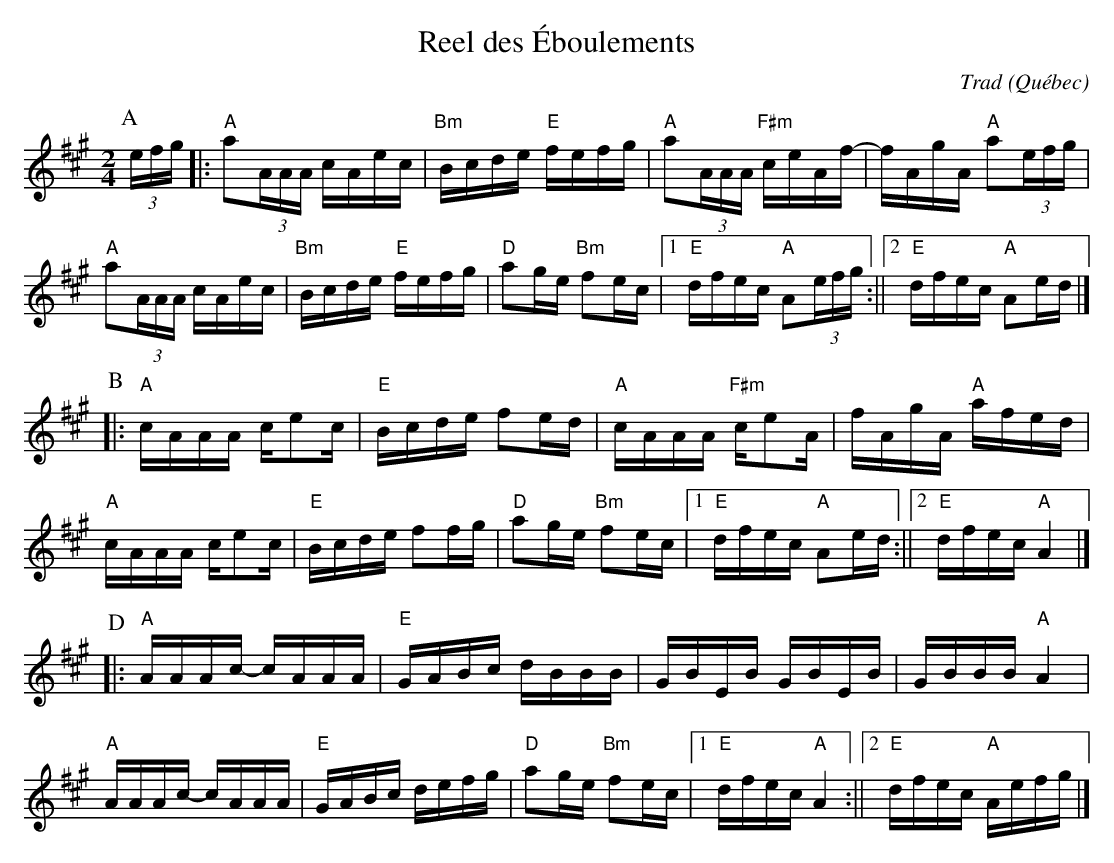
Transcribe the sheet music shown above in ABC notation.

X:1
T:Reel des Éboulements
C:Trad
O:Québec
M:2/4
L:1/16
K:Amaj
P:A
(3efg |: "A" a2(3AAA cAec | "Bm" Bcde "E" fefg | "A" a2(3AAA "F#m"ceAf- | fAgA "A" a2(3efg |
"A" a2(3AAA cAec | "Bm" Bcde "E" fefg | "D" a2ge "Bm" f2ec |1 "E" dfec "A" A2(3efg :||2 "E" dfec "A" A2ed |]
P:B
|: "A" cAAA ce2c | "E" Bcde f2ed | "A" cAAA "F#m" ce2A | fAgA "A" afed |
"A" cAAA ce2c | "E" Bcde f2fg | "D" a2ge "Bm" f2ec |1 "E" dfec "A" A2ed :||2 "E" dfec "A" A4 |]
P:D
|: "A" AAAc- cAAA | "E" GABc dBBB | GBEB GBEB | GBBB "A" A4 |
"A" AAAc- cAAA | "E" GABc defg | "D" a2ge "Bm" f2ec |1 "E" dfec "A" A4 :||2 "E" dfec "A" Aefg |]
